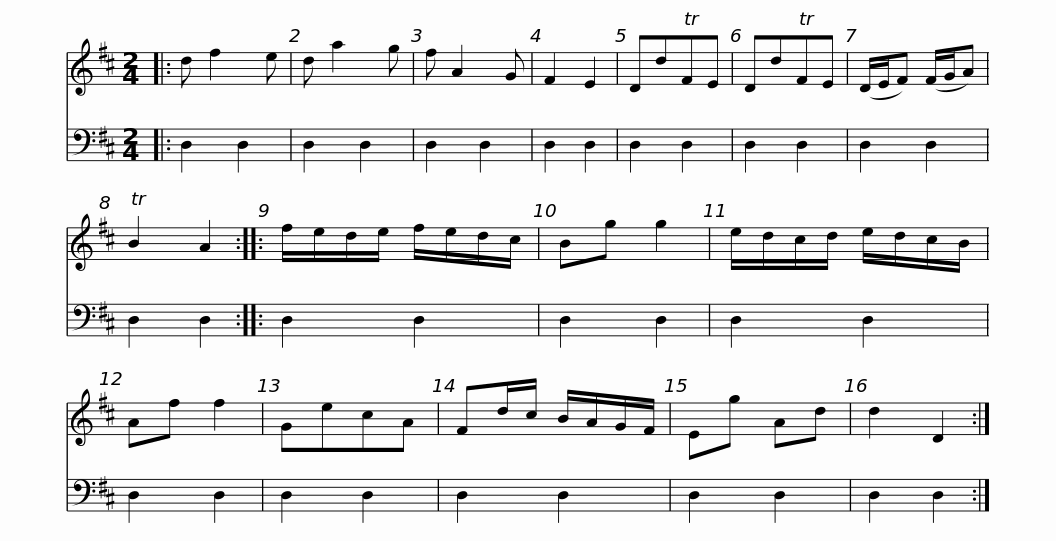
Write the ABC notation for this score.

X:1
%%score 1 2
L:1/8
M:2/4
I:linebreak $
K:D
V:1 treble
V:2 bass
V:1
|: d f2 e | d a2 g | f A2 G | F2 E2 | DdTFE | %5
 DdTFE | (D/E/F) (F/G/A) | TB2 A2 :: f/e/d/e/ f/e/d/c/ | Bg g2 |$ %10
 e/d/c/d/ e/d/c/B/ | Af f2 | GecA | Fd/c/ B/A/G/F/ | Eg Ad | %15
 d2 D2 :| %16
V:2
|: D,2 D,2 | D,2 D,2 | D,2 D,2 | D,2 D,2 | D,2 D,2 | %5
 D,2 D,2 | D,2 D,2 | D,2 D,2 :: D,2 D,2 | D,2 D,2 |$ %10
 D,2 D,2 | D,2 D,2 | D,2 D,2 | D,2 D,2 | D,2 D,2 | %15
 D,2 D,2 :| %16
